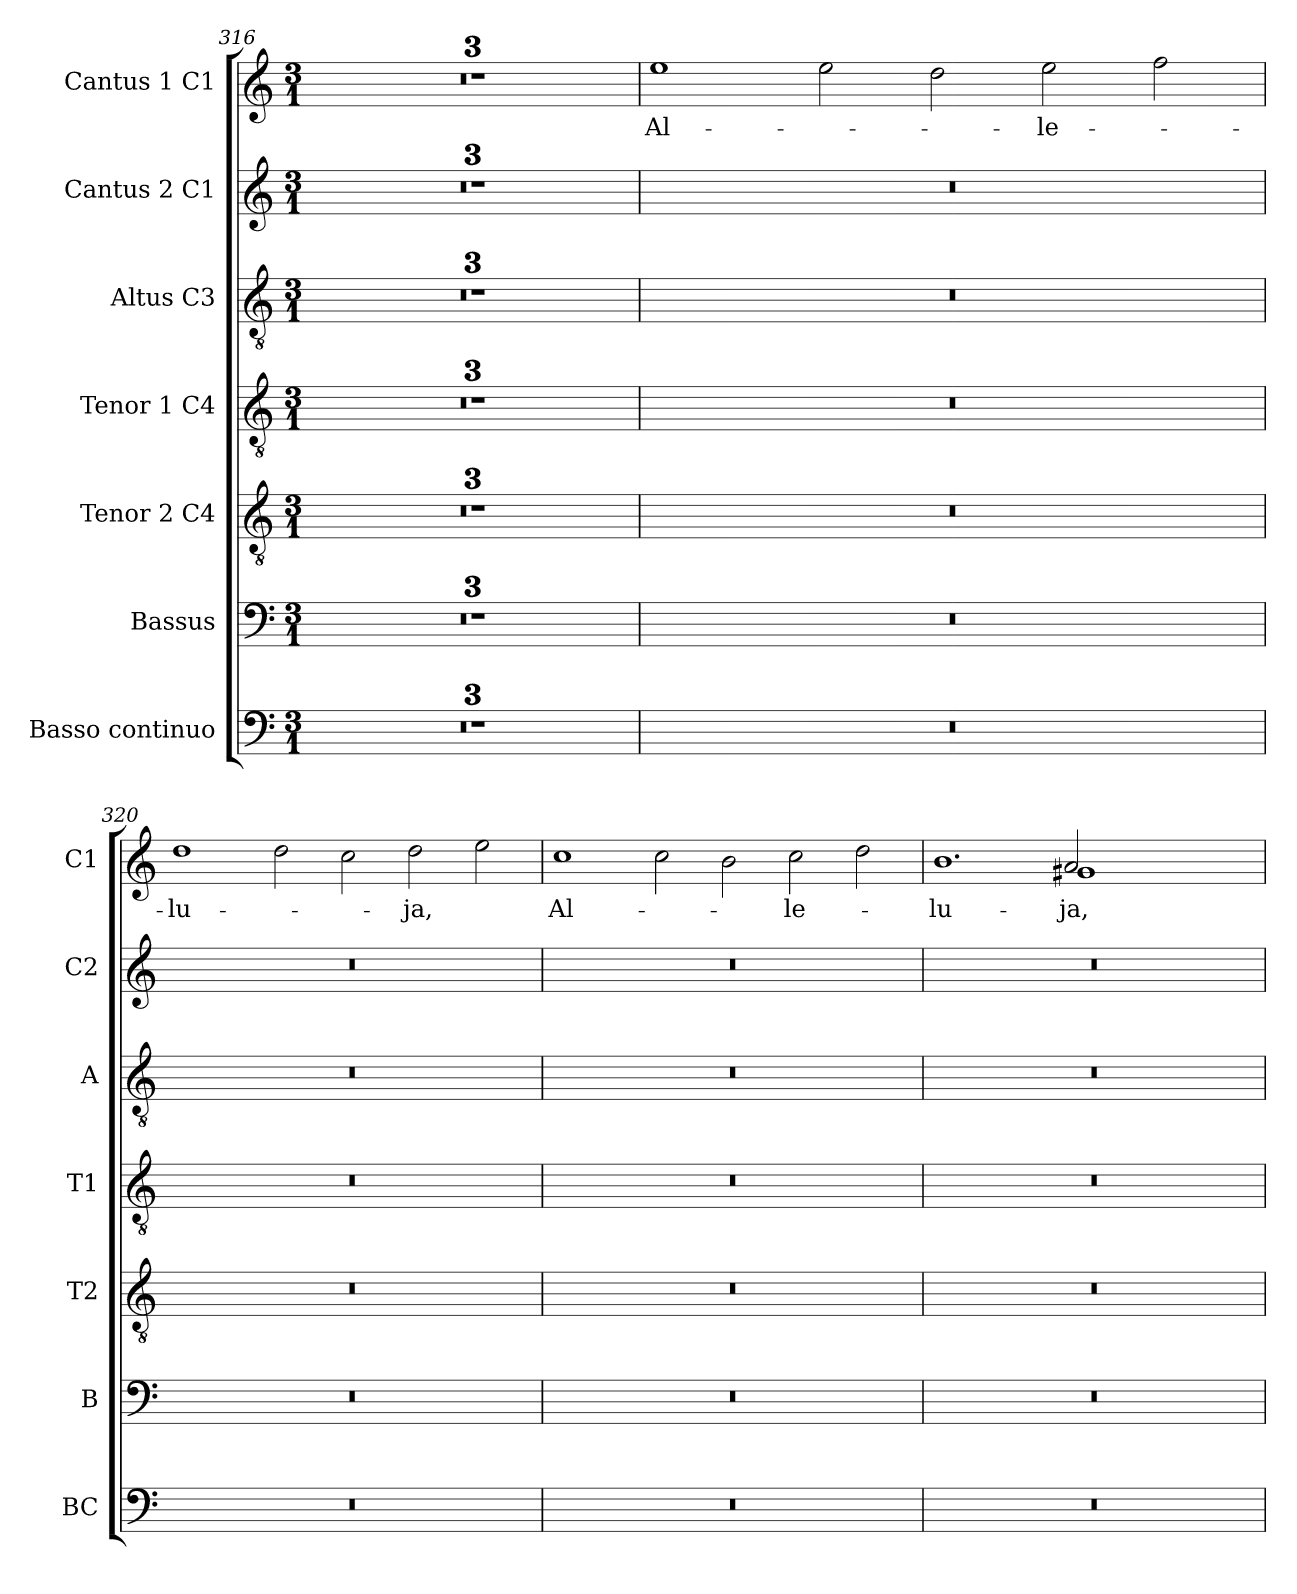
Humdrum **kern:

**kern	**kern	**kern	**kern	**kern	**kern	**kern	**text
*part7	*part6	*part5	*part4	*part3	*part2	*part1	*part1
*staff7	*staff6	*staff5	*staff4	*staff3	*staff2	*staff1	*staff1
*I"Basso continuo	*I"Bassus	*I"Tenor 2 C4	*I"Tenor 1 C4	*I"Altus C3	*I"Cantus 2 C1	*I"Cantus 1 C1	*
*I'BC	*I'B	*I'T2	*I'T1	*I'A	*I'C2	*I'C1	*
*clefF4	*clefF4	*clefGv2	*clefGv2	*clefGv2	*clefG2	*clefG2	*
*ITrd7c12	*	*	*	*	*	*	*
*k[]	*k[]	*k[]	*k[]	*k[]	*k[]	*k[]	*
*C:	*C:	*C:	*C:	*C:	*C:	*C:	*
*M3/1	*M3/1	*M3/1	*M3/1	*M3/1	*M3/1	*M3/1	*
=316	=316	=316	=316	=316	=316	=316	=316
0.r	0.r	0.r	0.r	0.r	0.r	0.r	.
=317	=317	=317	=317	=317	=317	=317	=317
0.r	0.r	0.r	0.r	0.r	0.r	0.r	.
=318	=318	=318	=318	=318	=318	=318	=318
0.r	0.r	0.r	0.r	0.r	0.r	0.r	.
=319	=319	=319	=319	=319	=319	=319	=319
!	!	!	!	!	!	!	!LO:LY:b
0.r	0.r	0.r	0.r	0.r	0.r	1ee	Al-
.	.	.	.	.	.	2ee\	.
.	.	.	.	.	.	2dd\	.
!	!	!	!	!	!	!	!LO:LY:b
.	.	.	.	.	.	2ee\	-le-
.	.	.	.	.	.	2ff\	.
=320	=320	=320	=320	=320	=320	=320	=320
!	!	!	!	!	!	!	!LO:LY:b
0.r	0.r	0.r	0.r	0.r	0.r	1dd	-lu-
.	.	.	.	.	.	2dd\	.
.	.	.	.	.	.	2cc\	.
!	!	!	!	!	!	!	!LO:LY:b
.	.	.	.	.	.	2dd\	-ja,
.	.	.	.	.	.	2ee\	.
=321	=321	=321	=321	=321	=321	=321	=321
!	!	!	!	!	!	!	!LO:LY:b
0.r	0.r	0.r	0.r	0.r	0.r	1cc	Al-
.	.	.	.	.	.	2cc\	.
.	.	.	.	.	.	2b\	.
!	!	!	!	!	!	!	!LO:LY:b
.	.	.	.	.	.	2cc\	-le-
.	.	.	.	.	.	2dd\	.
=322	=322	=322	=322	=322	=322	=322	=322
!	!	!	!	!	!	!	!LO:LY:b
*	*	*	*	*	*	*^	*
0.r	0.r	0.r	0.r	0.r	0.r	1.b	1.ryy	-lu-
!	!	!	!	!	!	!	!	!LO:LY:b
.	.	.	.	.	.	2a/	1g#X	-ja,
.	.	.	.	.	.	2ryy	.	.
.	.	.	.	.	.	2ryy	2ryy	.
*	*	*	*	*	*	*v	*v	*
=	=	=	=	=	=	=	=
*-	*-	*-	*-	*-	*-	*-	*-
